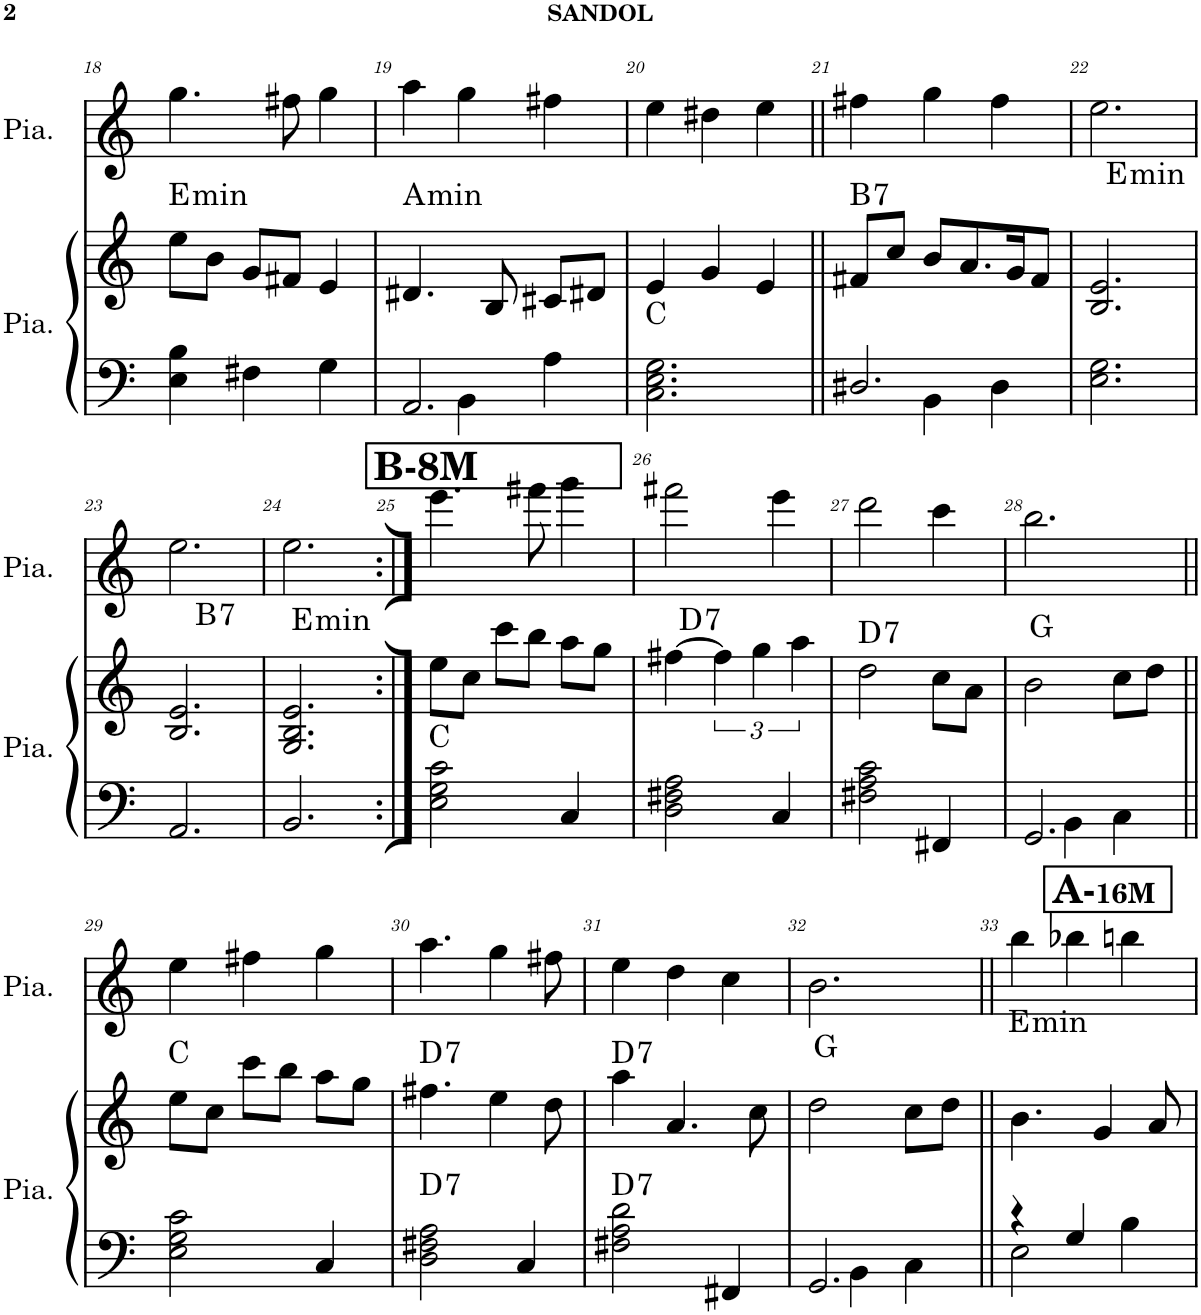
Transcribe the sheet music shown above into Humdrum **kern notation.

**kern	**kern	**harte	**kern	**harte
*part2	*part2	*part2	*part1	*part1
*staff3	*staff2	*	*staff1	*
*I"Piano	*	*	*I"Piano	*
*I'Pia.	*	*	*I'Pia.	*
!!LO:PB:g=z
*clefF4	*clefG2	*	*clefG2	*
*k[]	*k[]	*	*k[]	*
*M3/4	*M3/4	*	*M3/4	*
=18	=18	=18	=18	=18
!	!	!	!	!LO:H:kt=min
4E\ 4B\	8ee\L	.	4.gg\	E:min
.	8b\J	.	.	.
4F#X\	8g/L	.	.	.
.	8f#X/J	.	8ff#X\	.
4G\	4e/	.	4gg\	.
=19	=19	=19	=19	=19
*^	*	*	*	*
!	!	!	!	!	!LO:H:kt=min
2.AA/	4ryy	4.d#X/	.	4aa\	A:min
.	4BB\	.	.	4gg\	.
.	.	8B/	.	.	.
.	4A\	8c#X/L	.	4ff#X\	.
.	.	8d#X/J	.	.	.
*v	*v	*	*	*	*
=20	=20	=20	=20	=20
2.C\ 2.E\ 2.G\	4e/	C:maj	4ee\	.
.	4g/	.	4dd#X\	.
.	4e/	.	4ee\	.
=21||	=21||	=21||	=21||	=21||
*^	*	*	*	*
!	!	!	!	!	!LO:H:kt=7
2.D#X/	4ryy	8f#X/L	.	4ff#X\	B:7
.	.	8cc/J	.	.	.
.	4BB\	8b/L	.	4gg\	.
.	.	8.a/	.	.	.
.	4D#\	.	.	4ff#\	.
.	.	16g/K	.	.	.
.	.	8f#/J	.	.	.
*v	*v	*	*	*	*
=22	=22	=22	=22	=22
!	!	!	!	!LO:H:kt=min
2.E\ 2.G\	2.B/ 2.e/	.	2.ee\	E:min
!!LO:LB:g=z
=23	=23	=23	=23	=23
!	!	!	!	!LO:H:kt=7
2.AA/	2.B/ 2.e/	.	2.ee\	B:7
=24	=24	=24	=24	=24
!	!	!	!	!LO:H:kt=min
2.BB/	2.G/ 2.B/ 2.e/	.	2.ee\	E:min
!!LO:REH:place=s1:a:B:cj:fs=14:t=B-8M
=25:|!	=25:|!	=25:|!	=25:|!	=25:|!
2E\ 2G\ 2c\	8ee\L	C:maj	4.eee\	.
.	8cc\J	.	.	.
.	8ccc\L	.	.	.
.	8bb\J	.	8fff#X\	.
4C/	8aa\L	.	4ggg\	.
.	8gg\J	.	.	.
=26	=26	=26	=26	=26
!	!	!	!	!LO:H:kt=7
2D\ 2F#X\ 2A\	[4ff#X\	.	2fff#X\	D:7
.	6ff#\]	.	.	.
.	6gg\	.	.	.
4C/	.	.	4eee\	.
.	6aa\	.	.	.
=27	=27	=27	=27	=27
!	!	!	!	!LO:H:kt=7
2F#X\ 2A\ 2c\	2dd\	.	2ddd\	D:7
4FF#X/	8cc\L	.	4ccc\	.
.	8a\J	.	.	.
=28	=28	=28	=28	=28
*^	*	*	*	*
2.GG/	4ryy	2b\	.	2.bb\	G:maj
.	4BB\	.	.	.	.
.	4C\	8cc\L	.	.	.
.	.	8dd\J	.	.	.
*v	*v	*	*	*	*
!!LO:LB:g=z
=29||	=29||	=29||	=29||	=29||
2E\ 2G\ 2c\	8ee\L	.	4ee\	C:maj
.	8cc\J	.	.	.
.	8ccc\L	.	4ff#X\	.
.	8bb\J	.	.	.
4C/	8aa\L	.	4gg\	.
.	8gg\J	.	.	.
=30	=30	=30	=30	=30
!	!	!LO:H:kt=7	!	!LO:H:kt=7
2D\ 2F#X\ 2A\	4.ff#X\	D:7	4.aa\	D:7
.	4ee\	.	4gg\	.
4C/	.	.	.	.
.	8dd\	.	8ff#X\	.
=31	=31	=31	=31	=31
!	!	!LO:H:kt=7	!	!LO:H:kt=7
2F#X\ 2A\ 2d\	4aa\	D:7	4ee\	D:7
.	4.a/	.	4dd\	.
4FF#X/	.	.	4cc\	.
.	8cc\	.	.	.
=32	=32	=32	=32	=32
*^	*	*	*	*
2.GG/	4ryy	2dd\	.	2.b\	G:maj
.	4BB\	.	.	.	.
.	4C\	8cc\L	.	.	.
.	.	8dd\J	.	.	.
!!LO:REH:place=s1:a:fs=10:t=16M
!!LO:REH:place=s1:a:B:cj:fs=14:t=A-
=33||	=33||	=33||	=33||	=33||	=33||
!	!	!	!	!	!LO:H:kt=min
4r	2E\	4.b\	.	4bb\	E:min
4G/	.	.	.	4bb-X\	.
.	.	4g/	.	.	.
4B\	4ryy	.	.	4bbn\	.
.	.	8a/	.	.	.
*v	*v	*	*	*	*
=	=	=	=	=
*-	*-	*-	*-	*-
